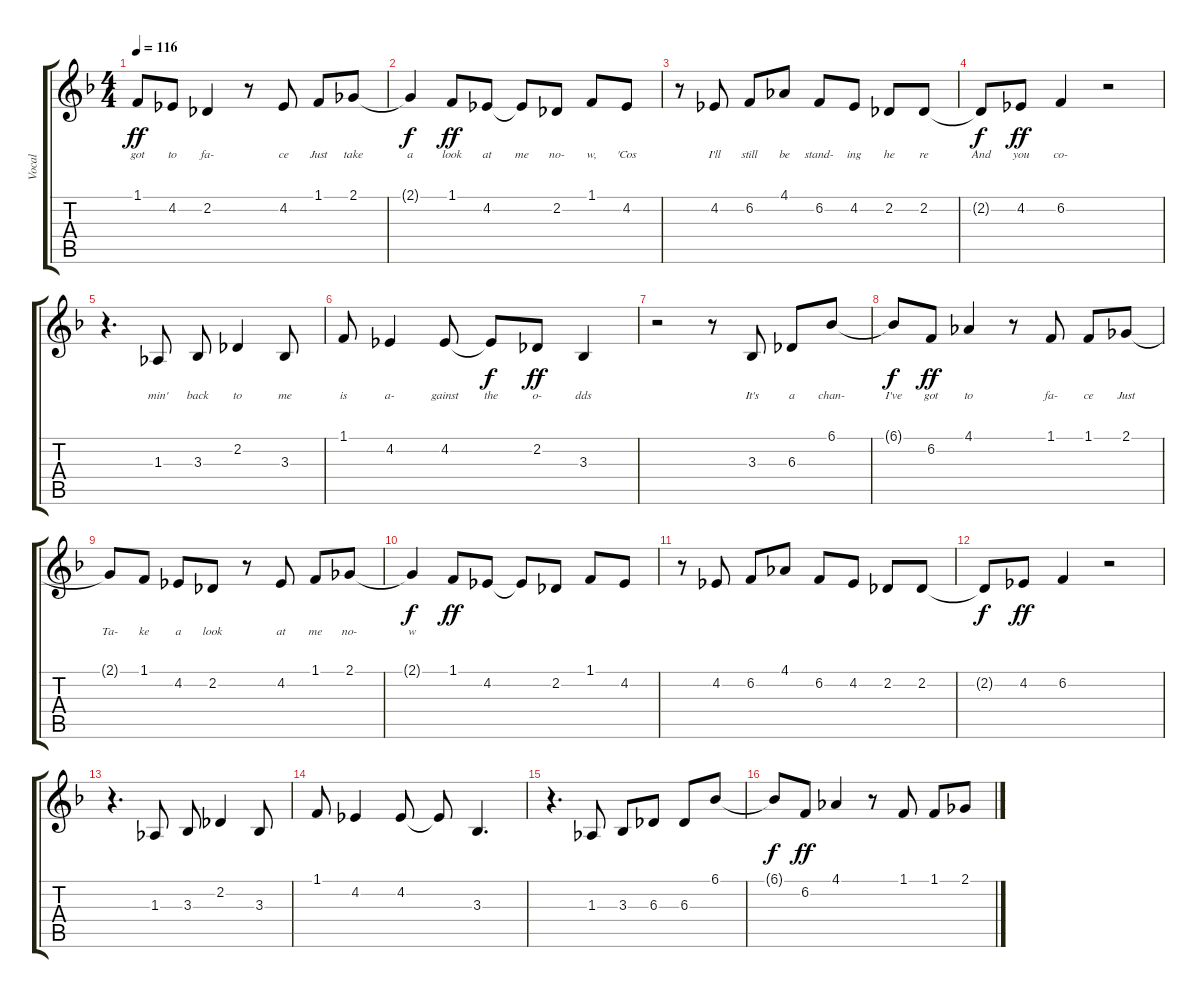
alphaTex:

\track ("Vocal" "Vocal") {instrument voiceoohs}
\staff {score tabs}
\tuning (E4 B3 G3 D3 A2 E2) {hide}
\ts (4 4)
\tempo 116
\clef g2
\ks dminor
1.1.8{lyrics (0 "got") lyrics (1 "") lyrics (2 "") lyrics (3 "") lyrics (4 "") dy ff} 4.2.8{lyrics (0 "to") lyrics (1 "") lyrics (2 "") lyrics (3 "") lyrics (4 "")} 2.2.4{lyrics (0 "fa-") lyrics (1 "") lyrics (2 "") lyrics (3 "") lyrics (4 "")} r.8 4.2.8{lyrics (0 "ce") lyrics (1 "") lyrics (2 "") lyrics (3 "") lyrics (4 "")} 1.1.8{lyrics (0 "Just") lyrics (1 "") lyrics (2 "") lyrics (3 "") lyrics (4 "")} 2.1.8{lyrics (0 "take") lyrics (1 "") lyrics (2 "") lyrics (3 "") lyrics (4 "")} |
2.1{t}.4{lyrics (0 "a") lyrics (1 "") lyrics (2 "") lyrics (3 "") lyrics (4 "") dy f} 1.1.8{lyrics (0 "look") lyrics (1 "") lyrics (2 "") lyrics (3 "") lyrics (4 "") dy ff} 4.2.8{lyrics (0 "at") lyrics (1 "") lyrics (2 "") lyrics (3 "") lyrics (4 "")} 4.2{t}.8{lyrics (0 "me") lyrics (1 "") lyrics (2 "") lyrics (3 "") lyrics (4 "")} 2.2.8{lyrics (0 "no-") lyrics (1 "") lyrics (2 "") lyrics (3 "") lyrics (4 "")} 1.1.8{lyrics (0 "w,") lyrics (1 "") lyrics (2 "") lyrics (3 "") lyrics (4 "")} 4.2.8{lyrics (0 "'Cos") lyrics (1 "") lyrics (2 "") lyrics (3 "") lyrics (4 "")} |
r.8 4.2.8{lyrics (0 "I'll") lyrics (1 "") lyrics (2 "") lyrics (3 "") lyrics (4 "")} 6.2.8{lyrics (0 "still") lyrics (1 "") lyrics (2 "") lyrics (3 "") lyrics (4 "")} 4.1.8{lyrics (0 "be") lyrics (1 "") lyrics (2 "") lyrics (3 "") lyrics (4 "")} 6.2.8{lyrics (0 "stand-") lyrics (1 "") lyrics (2 "") lyrics (3 "") lyrics (4 "")} 4.2.8{lyrics (0 "ing") lyrics (1 "") lyrics (2 "") lyrics (3 "") lyrics (4 "")} 2.2.8{lyrics (0 "he") lyrics (1 "") lyrics (2 "") lyrics (3 "") lyrics (4 "")} 2.2.8{lyrics (0 "re") lyrics (1 "") lyrics (2 "") lyrics (3 "") lyrics (4 "")} |
2.2{t}.8{lyrics (0 "And") lyrics (1 "") lyrics (2 "") lyrics (3 "") lyrics (4 "") dy f} 4.2.8{lyrics (0 "you") lyrics (1 "") lyrics (2 "") lyrics (3 "") lyrics (4 "") dy ff} 6.2.4{lyrics (0 "co-") lyrics (1 "") lyrics (2 "") lyrics (3 "") lyrics (4 "")} r.2 |
r.4{d} 1.3.8{lyrics (0 "min'") lyrics (1 "") lyrics (2 "") lyrics (3 "") lyrics (4 "")} 3.3.8{lyrics (0 "back") lyrics (1 "") lyrics (2 "") lyrics (3 "") lyrics (4 "")} 2.2.4{lyrics (0 "to") lyrics (1 "") lyrics (2 "") lyrics (3 "") lyrics (4 "")} 3.3.8{lyrics (0 "me") lyrics (1 "") lyrics (2 "") lyrics (3 "") lyrics (4 "")} |
1.1.8{lyrics (0 "is") lyrics (1 "") lyrics (2 "") lyrics (3 "") lyrics (4 "")} 4.2.4{lyrics (0 "a-") lyrics (1 "") lyrics (2 "") lyrics (3 "") lyrics (4 "")} 4.2.8{lyrics (0 "gainst") lyrics (1 "") lyrics (2 "") lyrics (3 "") lyrics (4 "")} 4.2{t}.8{lyrics (0 "the") lyrics (1 "") lyrics (2 "") lyrics (3 "") lyrics (4 "") dy f} 2.2.8{lyrics (0 "o-") lyrics (1 "") lyrics (2 "") lyrics (3 "") lyrics (4 "") dy ff} 3.3.4{lyrics (0 "dds") lyrics (1 "") lyrics (2 "") lyrics (3 "") lyrics (4 "")} |
r.2 r.8 3.3.8{lyrics (0 "It's") lyrics (1 "") lyrics (2 "") lyrics (3 "") lyrics (4 "")} 6.3.8{lyrics (0 "a") lyrics (1 "") lyrics (2 "") lyrics (3 "") lyrics (4 "")} 6.1.8{lyrics (0 "chan-") lyrics (1 "") lyrics (2 "") lyrics (3 "") lyrics (4 "")} |
6.1{t}.8{lyrics (0 "I've") lyrics (1 "") lyrics (2 "") lyrics (3 "") lyrics (4 "") dy f} 6.2.8{lyrics (0 "got") lyrics (1 "") lyrics (2 "") lyrics (3 "") lyrics (4 "") dy ff} 4.1.4{lyrics (0 "to") lyrics (1 "") lyrics (2 "") lyrics (3 "") lyrics (4 "")} r.8 1.1.8{lyrics (0 "fa-") lyrics (1 "") lyrics (2 "") lyrics (3 "") lyrics (4 "")} 1.1.8{lyrics (0 "ce") lyrics (1 "") lyrics (2 "") lyrics (3 "") lyrics (4 "")} 2.1.8{lyrics (0 "Just") lyrics (1 "") lyrics (2 "") lyrics (3 "") lyrics (4 "")} |
2.1{t}.8{lyrics (0 "Ta-") lyrics (1 "") lyrics (2 "") lyrics (3 "") lyrics (4 "")} 1.1.8{lyrics (0 "ke") lyrics (1 "") lyrics (2 "") lyrics (3 "") lyrics (4 "")} 4.2.8{lyrics (0 "a") lyrics (1 "") lyrics (2 "") lyrics (3 "") lyrics (4 "")} 2.2.8{lyrics (0 "look") lyrics (1 "") lyrics (2 "") lyrics (3 "") lyrics (4 "")} r.8 4.2.8{lyrics (0 "at") lyrics (1 "") lyrics (2 "") lyrics (3 "") lyrics (4 "")} 1.1.8{lyrics (0 "me") lyrics (1 "") lyrics (2 "") lyrics (3 "") lyrics (4 "")} 2.1.8{lyrics (0 "no-") lyrics (1 "") lyrics (2 "") lyrics (3 "") lyrics (4 "")} |
2.1{t}.4{lyrics (0 "w") lyrics (1 "") lyrics (2 "") lyrics (3 "") lyrics (4 "") dy f} 1.1.8{dy ff} 4.2.8 4.2{t}.8 2.2.8 1.1.8 4.2.8 |
r.8 4.2.8 6.2.8 4.1.8 6.2.8 4.2.8 2.2.8 2.2.8 |
2.2{t}.8{dy f} 4.2.8{dy ff} 6.2.4 r.2 |
r.4{d} 1.3.8 3.3.8 2.2.4 3.3.8 |
1.1.8 4.2.4 4.2.8 4.2{t}.8 3.3.4{d} |
r.4{d} 1.3.8 3.3.8 6.3.8 6.3.8 6.1.8 |
6.1{t}.8{dy f} 6.2.8{dy ff} 4.1.4 r.8 1.1.8 1.1.8 2.1.8
